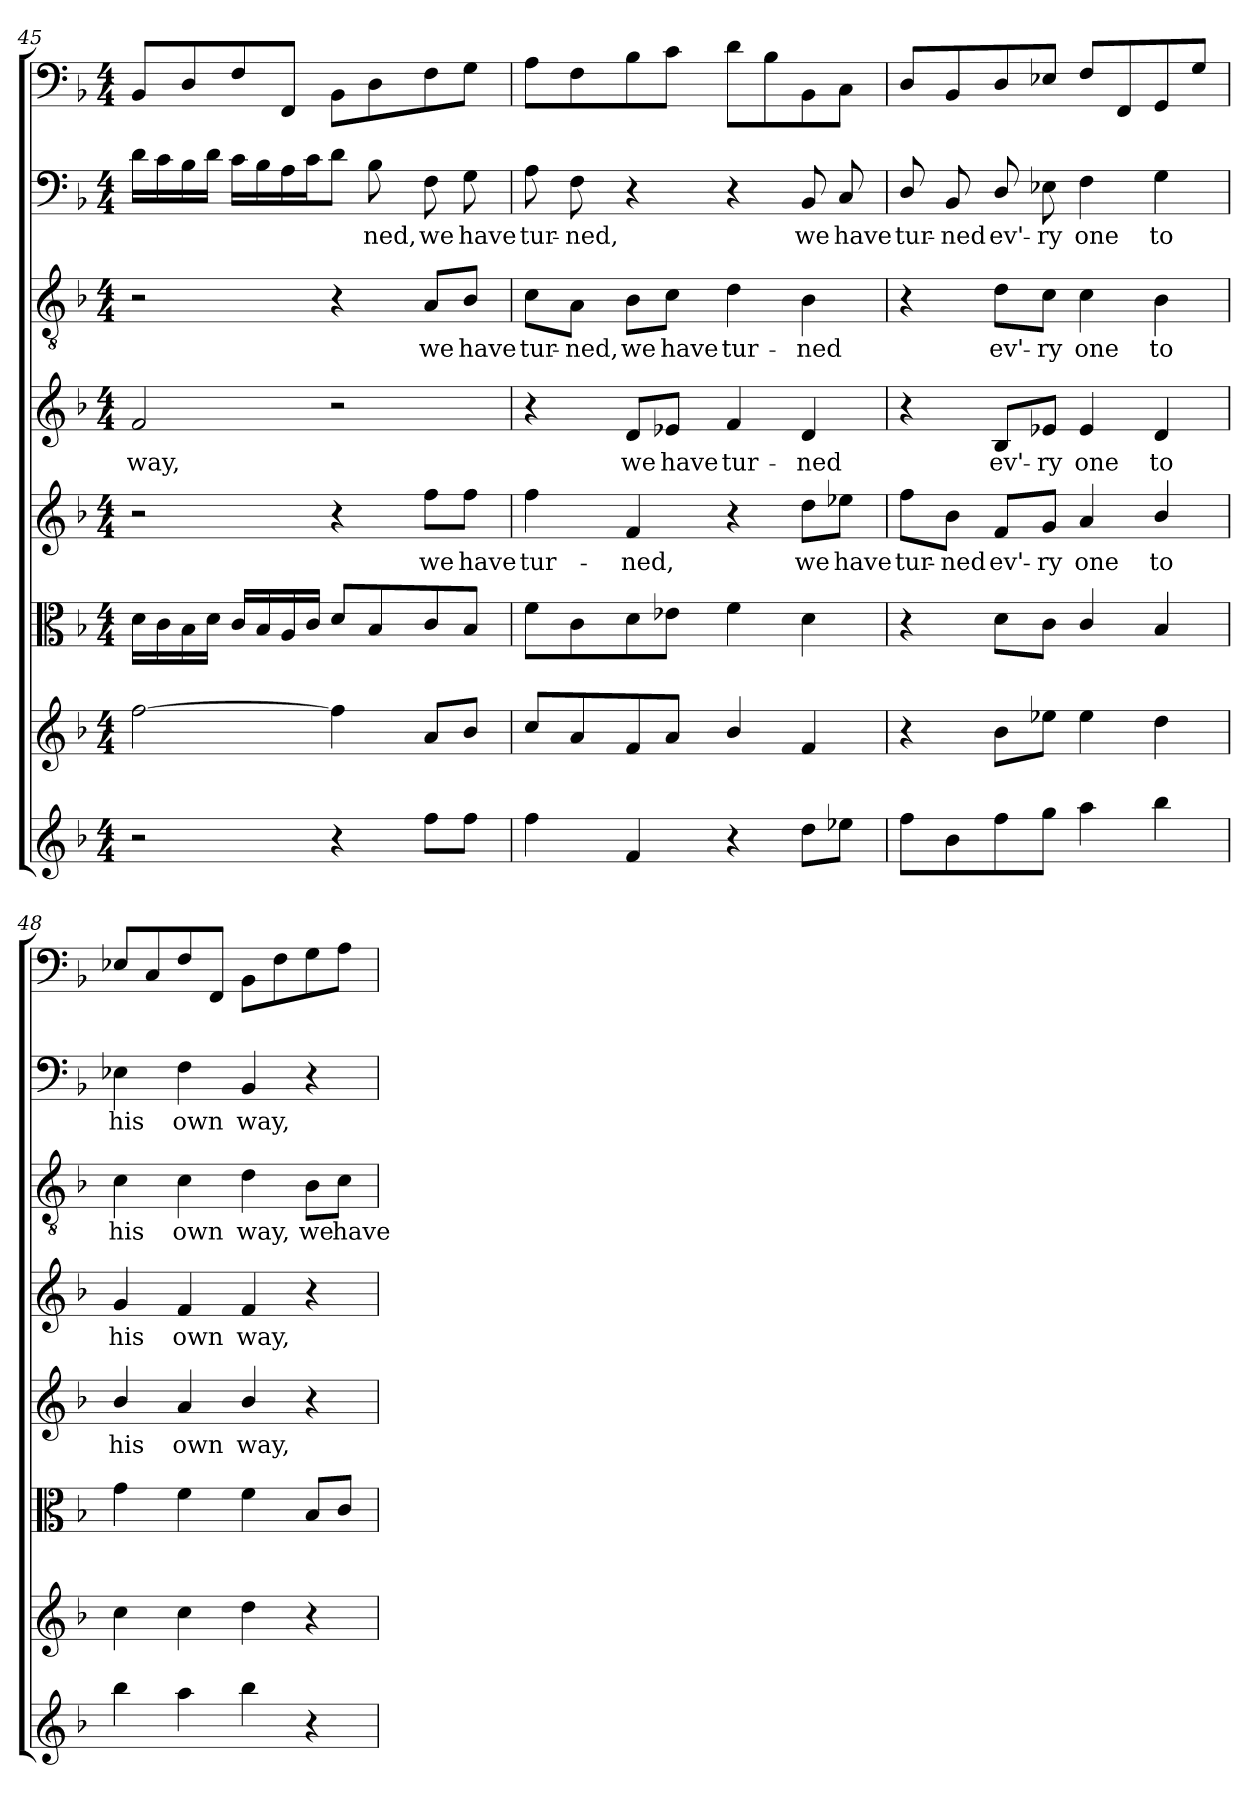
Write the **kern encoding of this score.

**kern	**kern	**kern	**kern	**text	**kern	**text	**kern	**text	**kern	**text	**kern
*part8	*part7	*part6	*part5	*part5	*part4	*part4	*part3	*part3	*part2	*part2	*part1
*staff8	*staff7	*staff6	*staff5	*staff5	*staff4	*staff4	*staff3	*staff3	*staff2	*staff2	*staff1
*clefG2	*clefG2	*clefC3	*clefG2	*	*clefG2	*	*clefGv2	*	*clefF4	*	*clefF4
*k[b-]	*k[b-]	*k[b-]	*k[b-]	*	*k[b-]	*	*k[b-]	*	*k[b-]	*	*k[b-]
*F:	*F:	*F:	*F:	*	*F:	*	*F:	*	*F:	*	*F:
*M4/4	*M4/4	*M4/4	*M4/4	*	*M4/4	*	*M4/4	*	*M4/4	*	*M4/4
=45	=45	=45	=45	=45	=45	=45	=45	=45	=45	=45	=45
2r	[2ff\	16d\LL	2r	.	2f/	way,	2r	.	16d\LL	.	8BB-/L
.	.	16c\	.	.	.	.	.	.	16c\	.	.
.	.	16B-\	.	.	.	.	.	.	16B-\	.	8D/
.	.	16d\JJ	.	.	.	.	.	.	16d\JJ	.	.
.	.	16c/LL	.	.	.	.	.	.	16c\LL	.	8F/
.	.	16B-/	.	.	.	.	.	.	16B-\	.	.
.	.	16A/	.	.	.	.	.	.	16A\	.	8FF/J
.	.	16c/JJ	.	.	.	.	.	.	16c\J	.	.
4r	4ff\]	8d/L	4r	.	2r	.	4r	.	8d\J	.	8BB-\L
.	.	8B-/	.	.	.	.	.	.	8B-\	-ned,	8D\
8ff\L	8a/L	8c/	8ff\L	we	.	.	8A/L	we	8F\	we	8F\
8ff\J	8b-/J	8B-/J	8ff\J	have	.	.	8B-/J	have	8G\	have	8G\J
=46	=46	=46	=46	=46	=46	=46	=46	=46	=46	=46	=46
4ff\	8cc/L	8f\L	4ff\	tur-	4r	.	8c\L	tur-	8A\	tur-	8A\L
.	8a/	8c\	.	.	.	.	8A\J	-ned,	8F\	-ned,	8F\
4f/	8f/	8d\	4f/	-ned,	8d/L	we	8B-\L	we	4r	.	8B-\
.	8a/J	8e-X\J	.	.	8e-X/J	have	8c\J	have	.	.	8c\J
4r	4b-/	4f\	4r	.	4f/	tur-	4d\	tur-	4r	.	8d\L
.	.	.	.	.	.	.	.	.	.	.	8B-\
8dd\L	4f/	4d\	8dd\L	we	4d/	-ned	4B-\	-ned	8BB-/	we	8BB-\
8ee-X\J	.	.	8ee-X\J	have	.	.	.	.	8C/	have	8C\J
=47	=47	=47	=47	=47	=47	=47	=47	=47	=47	=47	=47
8ff\L	4r	4r	8ff\L	tur-	4r	.	4r	.	8D/	tur-	8D/L
8b-\	.	.	8b-\J	-ned	.	.	.	.	8BB-/	-ned	8BB-/
8ff\	8b-\L	8d\L	8f/L	ev'-	8B-/L	ev'-	8d\L	ev'-	8D/	ev'-	8D/
8gg\J	8ee-X\J	8c\J	8g/J	-ry	8e-X/J	-ry	8c\J	-ry	8E-X\	-ry	8E-X/J
4aa\	4ee-\	4c/	4a/	one	4e-/	one	4c\	one	4F\	one	8F/L
.	.	.	.	.	.	.	.	.	.	.	8FF/
4bb-\	4dd\	4B-/	4b-/	to	4d/	to	4B-\	to	4G\	to	8GG/
.	.	.	.	.	.	.	.	.	.	.	8G/J
=48	=48	=48	=48	=48	=48	=48	=48	=48	=48	=48	=48
4bb-\	4cc\	4g\	4b-/	his	4g/	his	4c\	his	4E-X\	his	8E-X/L
.	.	.	.	.	.	.	.	.	.	.	8C/
4aa\	4cc\	4f\	4a/	own	4f/	own	4c\	own	4F\	own	8F/
.	.	.	.	.	.	.	.	.	.	.	8FF/J
4bb-\	4dd\	4f\	4b-/	way,	4f/	way,	4d\	way,	4BB-/	way,	8BB-\L
.	.	.	.	.	.	.	.	.	.	.	8F\
4r	4r	8B-/L	4r	.	4r	.	8B-\L	we	4r	.	8G\
.	.	8c/J	.	.	.	.	8c\J	have	.	.	8A\J
=	=	=	=	=	=	=	=	=	=	=	=
*-	*-	*-	*-	*-	*-	*-	*-	*-	*-	*-	*-
